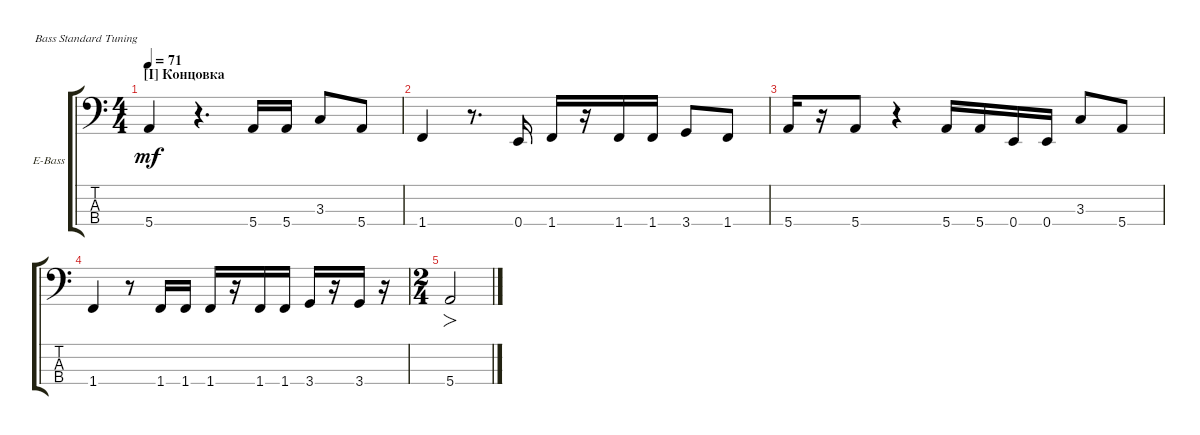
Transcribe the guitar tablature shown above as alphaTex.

\defaultSystemsLayout 4
\bracketExtendMode groupsimilarinstruments
\firstSystemTrackNameOrientation horizontal
\otherSystemsTrackNameOrientation horizontal
\track ("Electric Bass" "E-Bass") {instrument electricbassfinger}
\staff {score tabs}
\tuning (G2 D2 A1 E1)
\ts (4 4)
\section ("I" "Концовка")
\tempo 71
\clef f4
\ks c
5.4.4{dy mf} r.4{d} 5.4.16 5.4.16 3.3.8 5.4.8 |
1.4.4 r.8{d} 0.4.16 1.4.16 r.16 1.4.16 1.4.16 3.4.8 1.4.8 |
5.4.16 r.16 5.4.8 r.4 5.4.16 5.4.16 0.4.16 0.4.16 3.3.8 5.4.8 |
1.4.4 r.8 1.4.16 1.4.16 1.4.16 r.16 1.4.16 1.4.16 3.4.16 r.16 3.4.16 r.16 |
\ts (2 4)
5.4.2{fo}
